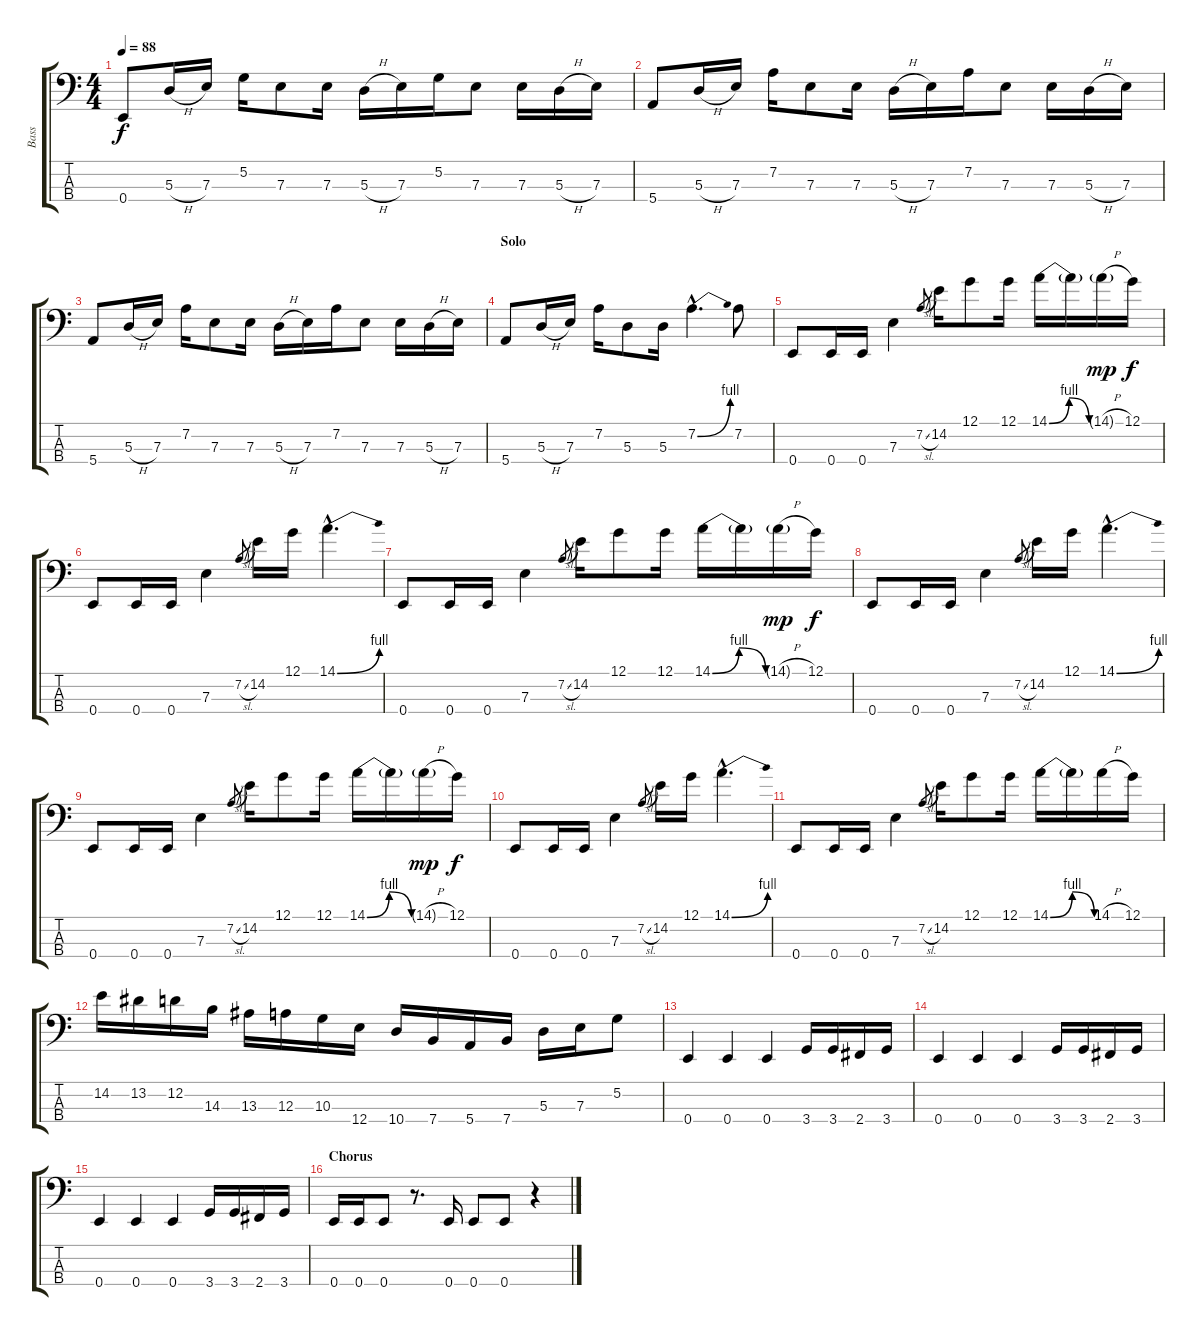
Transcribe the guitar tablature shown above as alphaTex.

\track ("Bass" "Bass") {instrument electricbassfinger}
\staff {score tabs}
\tuning (G2 D2 A1 E1) {hide}
\ts (4 4)
\tempo 88
\clef f4
\ks c
0.4.8{dy f} 5.3{h}.16 7.3.16 5.2.16 7.3.8 7.3.16 5.3{h}.16 7.3.16 5.2.16 7.3.8 7.3.16 5.3{h}.16 7.3.16 |
5.4.8 5.3{h}.16 7.3.16 7.2.16 7.3.8 7.3.16 5.3{h}.16 7.3.16 7.2.16 7.3.8 7.3.16 5.3{h}.16 7.3.16 |
5.4.8 5.3{h}.16 7.3.16 7.2.16 7.3.8 7.3.16 5.3{h}.16 7.3.16 7.2.16 7.3.8 7.3.16 5.3{h}.16 7.3.16 |
\section ("" "Solo")
5.4.8 5.3{h}.16 7.3.16 7.2.16 5.3.8 5.3.16 7.2{be (bend 0 0 60 4) hac}.4{d} 7.2.8 |
0.4.8 0.4.16 0.4.16 7.3.4 7.2{sl}.8{gr} 14.2.16 12.1.8 12.1.16 14.1{be (bendrelease 0 0 15 4 45 4 60 0)}.16 14.1{t}.16 14.1{h g}.16{dy mp} 12.1.16{dy f} |
0.4.8 0.4.16 0.4.16 7.3.4 7.2{sl}.8{gr} 14.2.16 12.1.16 14.1{be (bend 0 0 60 4) hac}.4{d} |
0.4.8 0.4.16 0.4.16 7.3.4 7.2{sl}.8{gr} 14.2.16 12.1.8 12.1.16 14.1{be (bendrelease 0 0 15 4 45 4 60 0)}.16 14.1{t}.16 14.1{h g}.16{dy mp} 12.1.16{dy f} |
0.4.8 0.4.16 0.4.16 7.3.4 7.2{sl}.8{gr} 14.2.16 12.1.16 14.1{be (bend 0 0 60 4) hac}.4{d} |
0.4.8 0.4.16 0.4.16 7.3.4 7.2{sl}.8{gr} 14.2.16 12.1.8 12.1.16 14.1{be (bendrelease 0 0 15 4 45 4 60 0)}.16 14.1{t}.16 14.1{h g}.16{dy mp} 12.1.16{dy f} |
0.4.8 0.4.16 0.4.16 7.3.4 7.2{sl}.8{gr} 14.2.16 12.1.16 14.1{be (bend 0 0 60 4) hac}.4{d} |
0.4.8 0.4.16 0.4.16 7.3.4 7.2{sl}.8{gr} 14.2.16 12.1.8 12.1.16 14.1{be (bendrelease 0 0 15 4 45 4 60 0)}.16 14.1{t}.16 14.1{h}.16 12.1.16 |
14.2.16{instrument electricbassfinger} 13.2.16 12.2.16 14.3.16 13.3.16 12.3.16 10.3.16 12.4.16 10.4.16 7.4.16 5.4.16 7.4.16 5.3.16 7.3.16 5.2.8 |
0.4.4 0.4.4 0.4.4 3.4.16 3.4.16 2.4.16 3.4.16 |
0.4.4 0.4.4 0.4.4 3.4.16 3.4.16 2.4.16 3.4.16 |
0.4.4 0.4.4 0.4.4 3.4.16 3.4.16 2.4.16 3.4.16 |
\section ("" "Chorus")
0.4.16 0.4.16 0.4.8 r.8{d} 0.4.16 0.4.8 0.4.8 r.4
